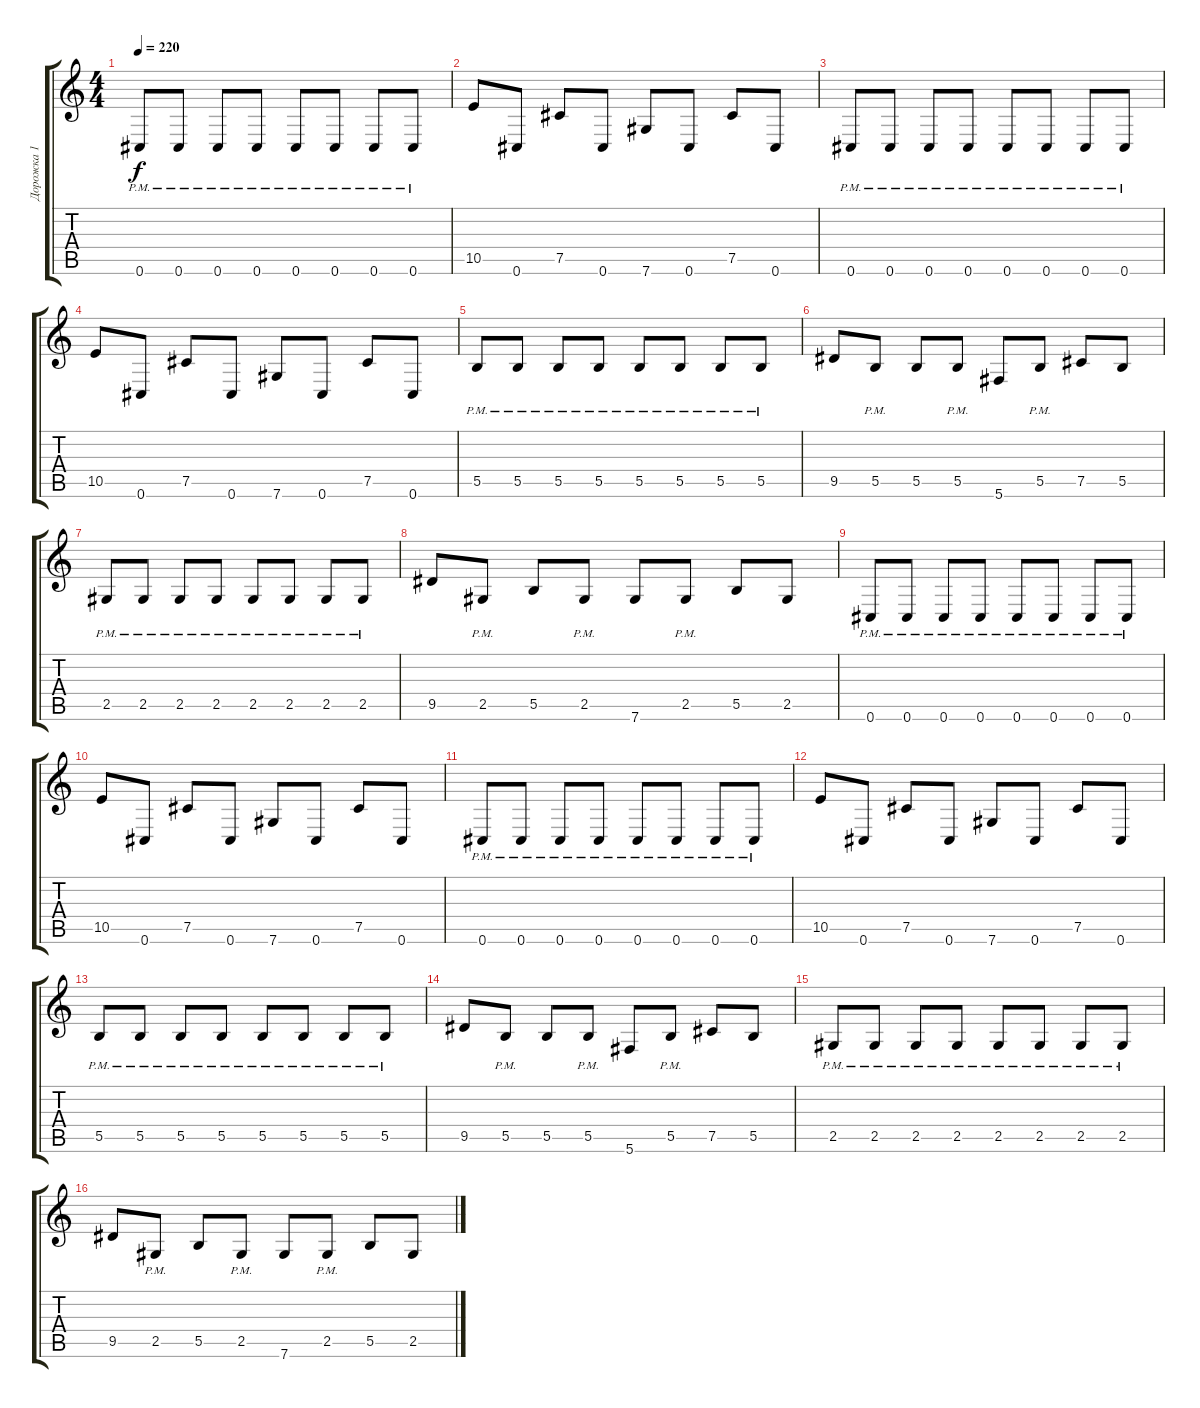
\track ("Дорожка 1" "Дорожка 1") {instrument distortionguitar}
\staff {score tabs}
\tuning (Db4 Ab3 E3 B2 Gb2 Db2) {hide}
\ts (4 4)
\tempo 220
\clef g2
\ks c
0.6{pm}.8{dy f} 0.6{pm}.8 0.6{pm}.8 0.6{pm}.8 0.6{pm}.8 0.6{pm}.8 0.6{pm}.8 0.6{pm}.8 |
10.5.8 0.6.8 7.5.8 0.6.8 7.6.8 0.6.8 7.5.8 0.6.8 |
0.6{pm}.8 0.6{pm}.8 0.6{pm}.8 0.6{pm}.8 0.6{pm}.8 0.6{pm}.8 0.6{pm}.8 0.6{pm}.8 |
10.5.8 0.6.8 7.5.8 0.6.8 7.6.8 0.6.8 7.5.8 0.6.8 |
5.5{pm}.8 5.5{pm}.8 5.5{pm}.8 5.5{pm}.8 5.5{pm}.8 5.5{pm}.8 5.5{pm}.8 5.5{pm}.8 |
9.5.8 5.5{pm}.8 5.5.8 5.5{pm}.8 5.6.8 5.5{pm}.8 7.5.8 5.5.8 |
2.5{pm}.8 2.5{pm}.8 2.5{pm}.8 2.5{pm}.8 2.5{pm}.8 2.5{pm}.8 2.5{pm}.8 2.5{pm}.8 |
9.5.8 2.5{pm}.8 5.5.8 2.5{pm}.8 7.6.8 2.5{pm}.8 5.5.8 2.5.8 |
0.6{pm}.8 0.6{pm}.8 0.6{pm}.8 0.6{pm}.8 0.6{pm}.8 0.6{pm}.8 0.6{pm}.8 0.6{pm}.8 |
10.5.8 0.6.8 7.5.8 0.6.8 7.6.8 0.6.8 7.5.8 0.6.8 |
0.6{pm}.8 0.6{pm}.8 0.6{pm}.8 0.6{pm}.8 0.6{pm}.8 0.6{pm}.8 0.6{pm}.8 0.6{pm}.8 |
10.5.8 0.6.8 7.5.8 0.6.8 7.6.8 0.6.8 7.5.8 0.6.8 |
5.5{pm}.8 5.5{pm}.8 5.5{pm}.8 5.5{pm}.8 5.5{pm}.8 5.5{pm}.8 5.5{pm}.8 5.5{pm}.8 |
9.5.8 5.5{pm}.8 5.5.8 5.5{pm}.8 5.6.8 5.5{pm}.8 7.5.8 5.5.8 |
2.5{pm}.8 2.5{pm}.8 2.5{pm}.8 2.5{pm}.8 2.5{pm}.8 2.5{pm}.8 2.5{pm}.8 2.5{pm}.8 |
9.5.8 2.5{pm}.8 5.5.8 2.5{pm}.8 7.6.8 2.5{pm}.8 5.5.8 2.5.8
